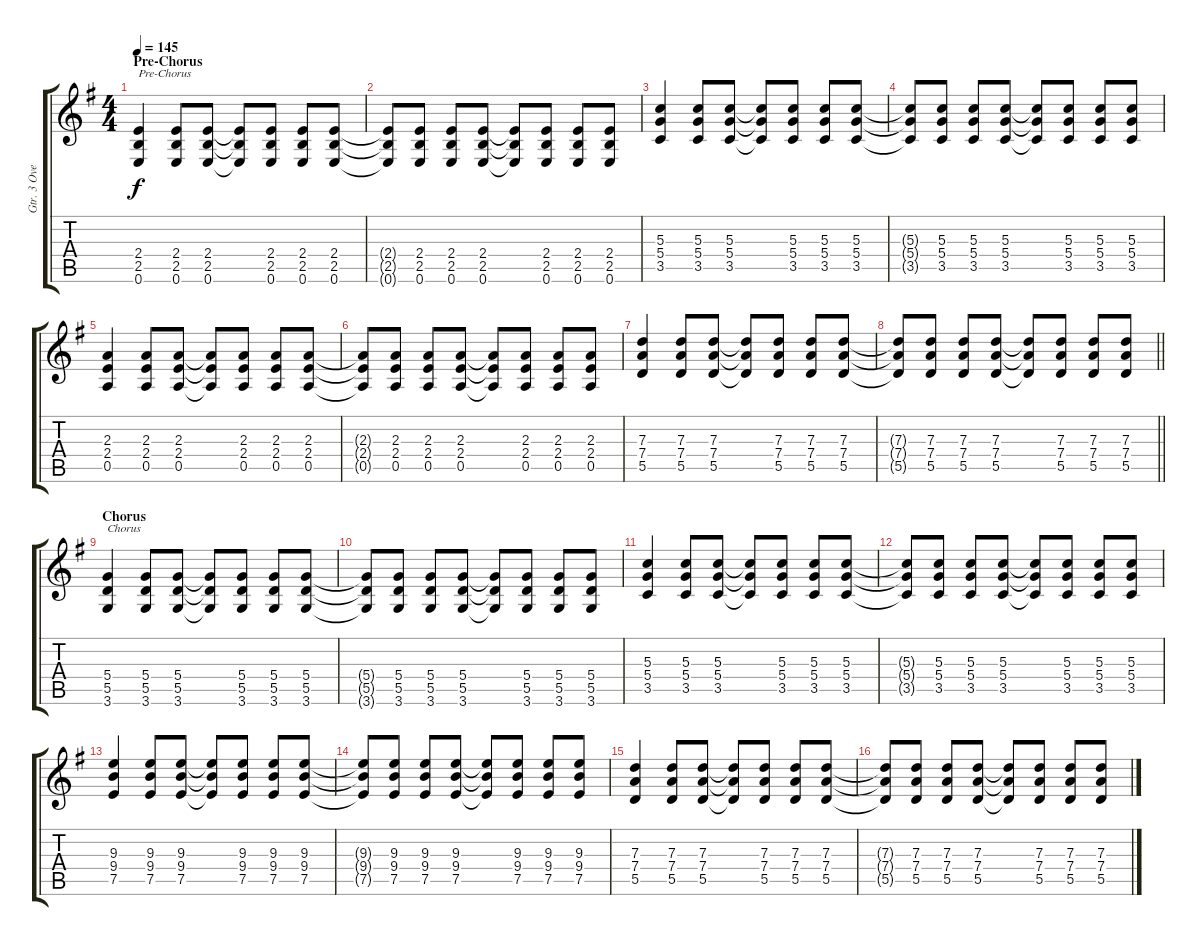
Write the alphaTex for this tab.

\track ("Gtr. 3 Overdrive" "Gtr. 3 Ove") {instrument overdrivenguitar}
\staff {score tabs}
\tuning (E4 B3 G3 D3 A2 E2) {hide}
\ts (4 4)
\section ("" "Pre-Chorus")
\tempo 145
\clef g2
\ks g
(2.4 2.5 0.6).4{txt "Pre-Chorus" dy f} (2.4 2.5 0.6).8 (2.4 2.5 0.6).8 (2.4{t} 2.5{t} 0.6{t}).8 (2.4 2.5 0.6).8 (2.4 2.5 0.6).8 (2.4 2.5 0.6).8 |
(2.4{t} 2.5{t} 0.6{t}).8 (2.4 2.5 0.6).8 (2.4 2.5 0.6).8 (2.4 2.5 0.6).8 (2.4{t} 2.5{t} 0.6{t}).8 (2.4 2.5 0.6).8 (2.4 2.5 0.6).8 (2.4 2.5 0.6).8 |
(5.3 5.4 3.5).4 (5.3 5.4 3.5).8 (5.3 5.4 3.5).8 (5.3{t} 5.4{t} 3.5{t}).8 (5.3 5.4 3.5).8 (5.3 5.4 3.5).8 (5.3 5.4 3.5).8 |
(5.3{t} 5.4{t} 3.5{t}).8 (5.3 5.4 3.5).8 (5.3 5.4 3.5).8 (5.3 5.4 3.5).8 (5.3{t} 5.4{t} 3.5{t}).8 (5.3 5.4 3.5).8 (5.3 5.4 3.5).8 (5.3 5.4 3.5).8 |
(2.3 2.4 0.5).4 (2.3 2.4 0.5).8 (2.3 2.4 0.5).8 (2.3{t} 2.4{t} 0.5{t}).8 (2.3 2.4 0.5).8 (2.3 2.4 0.5).8 (2.3 2.4 0.5).8 |
(2.3{t} 2.4{t} 0.5{t}).8 (2.3 2.4 0.5).8 (2.3 2.4 0.5).8 (2.3 2.4 0.5).8 (2.3{t} 2.4{t} 0.5{t}).8 (2.3 2.4 0.5).8 (2.3 2.4 0.5).8 (2.3 2.4 0.5).8 |
(7.3 7.4 5.5).4 (7.3 7.4 5.5).8 (7.3 7.4 5.5).8 (7.3{t} 7.4{t} 5.5{t}).8 (7.3 7.4 5.5).8 (7.3 7.4 5.5).8 (7.3 7.4 5.5).8 |
\barLineRight lightlight
(7.3{t} 7.4{t} 5.5{t}).8 (7.3 7.4 5.5).8 (7.3 7.4 5.5).8 (7.3 7.4 5.5).8 (7.3{t} 7.4{t} 5.5{t}).8 (7.3 7.4 5.5).8 (7.3 7.4 5.5).8 (7.3 7.4 5.5).8 |
\section ("" "Chorus")
(5.4 5.5 3.6).4{txt "Chorus"} (5.4 5.5 3.6).8 (5.4 5.5 3.6).8 (5.4{t} 5.5{t} 3.6{t}).8 (5.4 5.5 3.6).8 (5.4 5.5 3.6).8 (5.4 5.5 3.6).8 |
(5.4{t} 5.5{t} 3.6{t}).8 (5.4 5.5 3.6).8 (5.4 5.5 3.6).8 (5.4 5.5 3.6).8 (5.4{t} 5.5{t} 3.6{t}).8 (5.4 5.5 3.6).8 (5.4 5.5 3.6).8 (5.4 5.5 3.6).8 |
(5.3 5.4 3.5).4 (5.3 5.4 3.5).8 (5.3 5.4 3.5).8 (5.3{t} 5.4{t} 3.5{t}).8 (5.3 5.4 3.5).8 (5.3 5.4 3.5).8 (5.3 5.4 3.5).8 |
(5.3{t} 5.4{t} 3.5{t}).8 (5.3 5.4 3.5).8 (5.3 5.4 3.5).8 (5.3 5.4 3.5).8 (5.3{t} 5.4{t} 3.5{t}).8 (5.3 5.4 3.5).8 (5.3 5.4 3.5).8 (5.3 5.4 3.5).8 |
(9.3 9.4 7.5).4 (9.3 9.4 7.5).8 (9.3 9.4 7.5).8 (9.3{t} 9.4{t} 7.5{t}).8 (9.3 9.4 7.5).8 (9.3 9.4 7.5).8 (9.3 9.4 7.5).8 |
(9.3{t} 9.4{t} 7.5{t}).8 (9.3 9.4 7.5).8 (9.3 9.4 7.5).8 (9.3 9.4 7.5).8 (9.3{t} 9.4{t} 7.5{t}).8 (9.3 9.4 7.5).8 (9.3 9.4 7.5).8 (9.3 9.4 7.5).8 |
(7.3 7.4 5.5).4 (7.3 7.4 5.5).8 (7.3 7.4 5.5).8 (7.3{t} 7.4{t} 5.5{t}).8 (7.3 7.4 5.5).8 (7.3 7.4 5.5).8 (7.3 7.4 5.5).8 |
(7.3{t} 7.4{t} 5.5{t}).8 (7.3 7.4 5.5).8 (7.3 7.4 5.5).8 (7.3 7.4 5.5).8 (7.3{t} 7.4{t} 5.5{t}).8 (7.3 7.4 5.5).8 (7.3 7.4 5.5).8 (7.3 7.4 5.5).8
